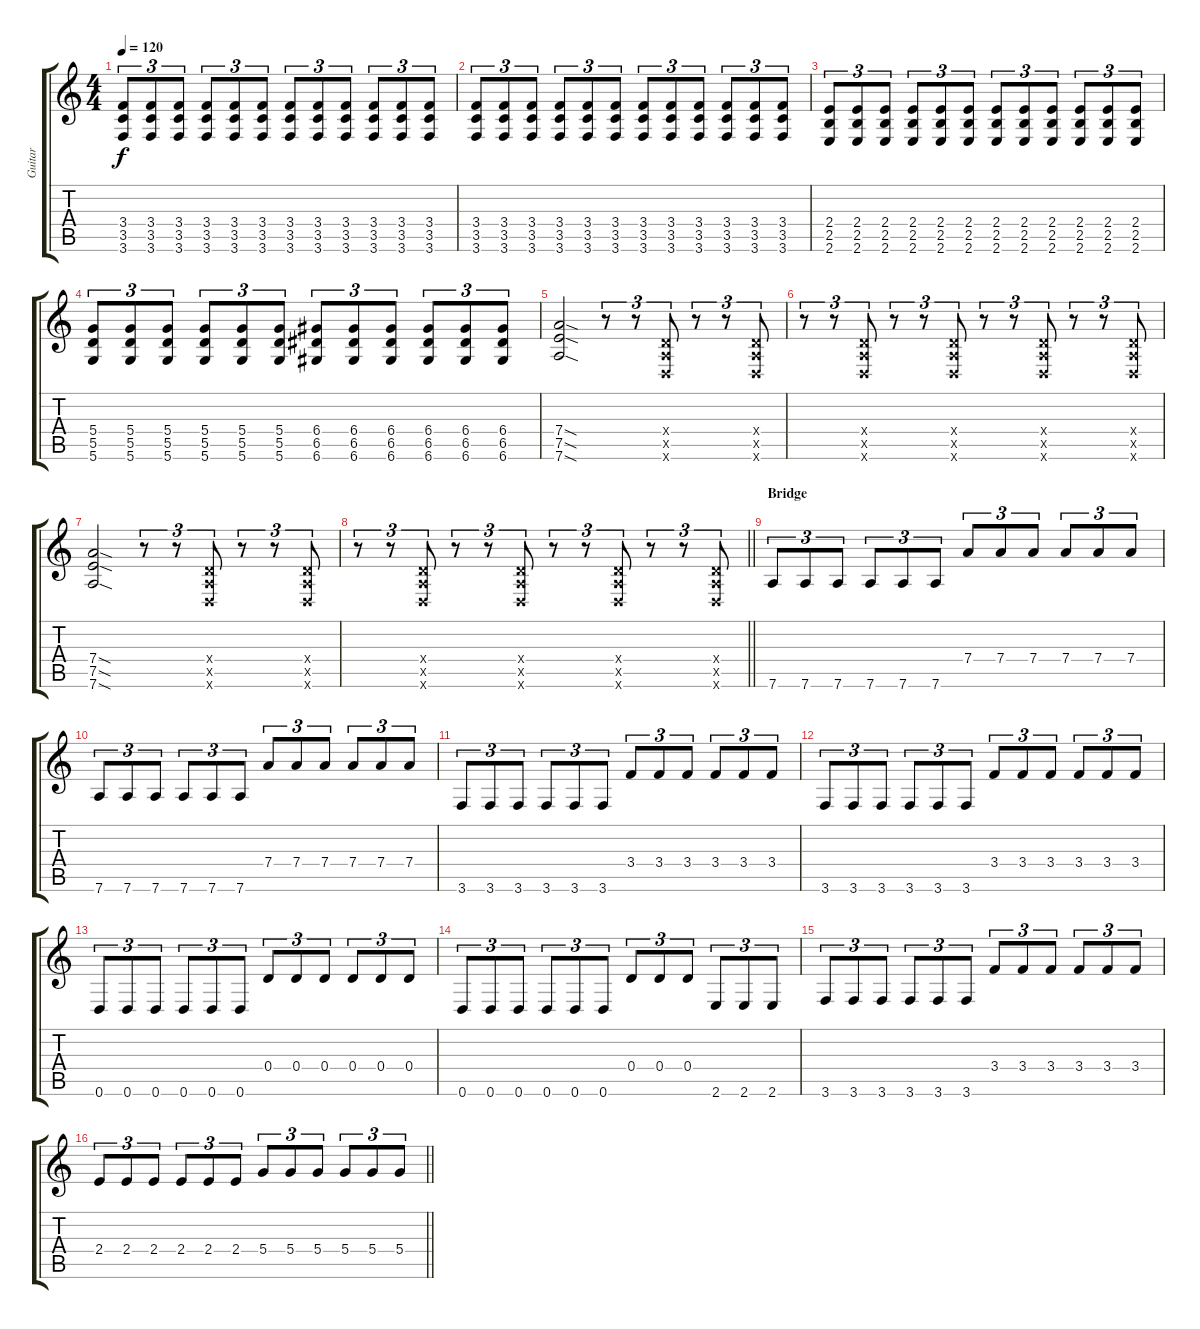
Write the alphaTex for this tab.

\track ("Guitar" "Guitar") {instrument distortionguitar}
\staff {score tabs}
\tuning (E4 B3 G3 D3 A2 D2) {hide}
\ts (4 4)
\tempo 120
\clef g2
\ks c
(3.4 3.5 3.6).8{tu (3 2) dy f} (3.4 3.5 3.6).8{tu (3 2)} (3.4 3.5 3.6).8{tu (3 2)} (3.4 3.5 3.6).8{tu (3 2)} (3.4 3.5 3.6).8{tu (3 2)} (3.4 3.5 3.6).8{tu (3 2)} (3.4 3.5 3.6).8{tu (3 2)} (3.4 3.5 3.6).8{tu (3 2)} (3.4 3.5 3.6).8{tu (3 2)} (3.4 3.5 3.6).8{tu (3 2)} (3.4 3.5 3.6).8{tu (3 2)} (3.4 3.5 3.6).8{tu (3 2)} |
(3.4 3.5 3.6).8{tu (3 2)} (3.4 3.5 3.6).8{tu (3 2)} (3.4 3.5 3.6).8{tu (3 2)} (3.4 3.5 3.6).8{tu (3 2)} (3.4 3.5 3.6).8{tu (3 2)} (3.4 3.5 3.6).8{tu (3 2)} (3.4 3.5 3.6).8{tu (3 2)} (3.4 3.5 3.6).8{tu (3 2)} (3.4 3.5 3.6).8{tu (3 2)} (3.4 3.5 3.6).8{tu (3 2)} (3.4 3.5 3.6).8{tu (3 2)} (3.4 3.5 3.6).8{tu (3 2)} |
(2.4 2.5 2.6).8{tu (3 2)} (2.4 2.5 2.6).8{tu (3 2)} (2.4 2.5 2.6).8{tu (3 2)} (2.4 2.5 2.6).8{tu (3 2)} (2.4 2.5 2.6).8{tu (3 2)} (2.4 2.5 2.6).8{tu (3 2)} (2.4 2.5 2.6).8{tu (3 2)} (2.4 2.5 2.6).8{tu (3 2)} (2.4 2.5 2.6).8{tu (3 2)} (2.4 2.5 2.6).8{tu (3 2)} (2.4 2.5 2.6).8{tu (3 2)} (2.4 2.5 2.6).8{tu (3 2)} |
(5.4 5.5 5.6).8{tu (3 2)} (5.4 5.5 5.6).8{tu (3 2)} (5.4 5.5 5.6).8{tu (3 2)} (5.4 5.5 5.6).8{tu (3 2)} (5.4 5.5 5.6).8{tu (3 2)} (5.4 5.5 5.6).8{tu (3 2)} (6.4 6.5 6.6).8{tu (3 2)} (6.4 6.5 6.6).8{tu (3 2)} (6.4 6.5 6.6).8{tu (3 2)} (6.4 6.5 6.6).8{tu (3 2)} (6.4 6.5 6.6).8{tu (3 2)} (6.4 6.5 6.6).8{tu (3 2)} |
(7.4{sod} 7.5{sod} 7.6{sod}).2 r.8{tu (3 2)} r.8{tu (3 2)} (0.4{x} 0.5{x} 0.6{x}).8{tu (3 2)} r.8{tu (3 2)} r.8{tu (3 2)} (0.4{x} 0.5{x} 0.6{x}).8{tu (3 2)} |
r.8{tu (3 2)} r.8{tu (3 2)} (0.4{x} 0.5{x} 0.6{x}).8{tu (3 2)} r.8{tu (3 2)} r.8{tu (3 2)} (0.4{x} 0.5{x} 0.6{x}).8{tu (3 2)} r.8{tu (3 2)} r.8{tu (3 2)} (0.4{x} 0.5{x} 0.6{x}).8{tu (3 2)} r.8{tu (3 2)} r.8{tu (3 2)} (0.4{x} 0.5{x} 0.6{x}).8{tu (3 2)} |
(7.4{sod} 7.5{sod} 7.6{sod}).2 r.8{tu (3 2)} r.8{tu (3 2)} (0.4{x} 0.5{x} 0.6{x}).8{tu (3 2)} r.8{tu (3 2)} r.8{tu (3 2)} (0.4{x} 0.5{x} 0.6{x}).8{tu (3 2)} |
\barLineRight lightlight
r.8{tu (3 2)} r.8{tu (3 2)} (0.4{x} 0.5{x} 0.6{x}).8{tu (3 2)} r.8{tu (3 2)} r.8{tu (3 2)} (0.4{x} 0.5{x} 0.6{x}).8{tu (3 2)} r.8{tu (3 2)} r.8{tu (3 2)} (0.4{x} 0.5{x} 0.6{x}).8{tu (3 2)} r.8{tu (3 2)} r.8{tu (3 2)} (0.4{x} 0.5{x} 0.6{x}).8{tu (3 2)} |
\section ("" "Bridge")
7.6.8{tu (3 2)} 7.6.8{tu (3 2)} 7.6.8{tu (3 2)} 7.6.8{tu (3 2)} 7.6.8{tu (3 2)} 7.6.8{tu (3 2)} 7.4.8{tu (3 2)} 7.4.8{tu (3 2)} 7.4.8{tu (3 2)} 7.4.8{tu (3 2)} 7.4.8{tu (3 2)} 7.4.8{tu (3 2)} |
7.6.8{tu (3 2)} 7.6.8{tu (3 2)} 7.6.8{tu (3 2)} 7.6.8{tu (3 2)} 7.6.8{tu (3 2)} 7.6.8{tu (3 2)} 7.4.8{tu (3 2)} 7.4.8{tu (3 2)} 7.4.8{tu (3 2)} 7.4.8{tu (3 2)} 7.4.8{tu (3 2)} 7.4.8{tu (3 2)} |
3.6.8{tu (3 2)} 3.6.8{tu (3 2)} 3.6.8{tu (3 2)} 3.6.8{tu (3 2)} 3.6.8{tu (3 2)} 3.6.8{tu (3 2)} 3.4.8{tu (3 2)} 3.4.8{tu (3 2)} 3.4.8{tu (3 2)} 3.4.8{tu (3 2)} 3.4.8{tu (3 2)} 3.4.8{tu (3 2)} |
3.6.8{tu (3 2)} 3.6.8{tu (3 2)} 3.6.8{tu (3 2)} 3.6.8{tu (3 2)} 3.6.8{tu (3 2)} 3.6.8{tu (3 2)} 3.4.8{tu (3 2)} 3.4.8{tu (3 2)} 3.4.8{tu (3 2)} 3.4.8{tu (3 2)} 3.4.8{tu (3 2)} 3.4.8{tu (3 2)} |
0.6.8{tu (3 2)} 0.6.8{tu (3 2)} 0.6.8{tu (3 2)} 0.6.8{tu (3 2)} 0.6.8{tu (3 2)} 0.6.8{tu (3 2)} 0.4.8{tu (3 2)} 0.4.8{tu (3 2)} 0.4.8{tu (3 2)} 0.4.8{tu (3 2)} 0.4.8{tu (3 2)} 0.4.8{tu (3 2)} |
0.6.8{tu (3 2)} 0.6.8{tu (3 2)} 0.6.8{tu (3 2)} 0.6.8{tu (3 2)} 0.6.8{tu (3 2)} 0.6.8{tu (3 2)} 0.4.8{tu (3 2)} 0.4.8{tu (3 2)} 0.4.8{tu (3 2)} 2.6.8{tu (3 2)} 2.6.8{tu (3 2)} 2.6.8{tu (3 2)} |
3.6.8{tu (3 2)} 3.6.8{tu (3 2)} 3.6.8{tu (3 2)} 3.6.8{tu (3 2)} 3.6.8{tu (3 2)} 3.6.8{tu (3 2)} 3.4.8{tu (3 2)} 3.4.8{tu (3 2)} 3.4.8{tu (3 2)} 3.4.8{tu (3 2)} 3.4.8{tu (3 2)} 3.4.8{tu (3 2)} |
\barLineRight lightlight
2.4.8{tu (3 2)} 2.4.8{tu (3 2)} 2.4.8{tu (3 2)} 2.4.8{tu (3 2)} 2.4.8{tu (3 2)} 2.4.8{tu (3 2)} 5.4.8{tu (3 2)} 5.4.8{tu (3 2)} 5.4.8{tu (3 2)} 5.4.8{tu (3 2)} 5.4.8{tu (3 2)} 5.4.8{tu (3 2)}
